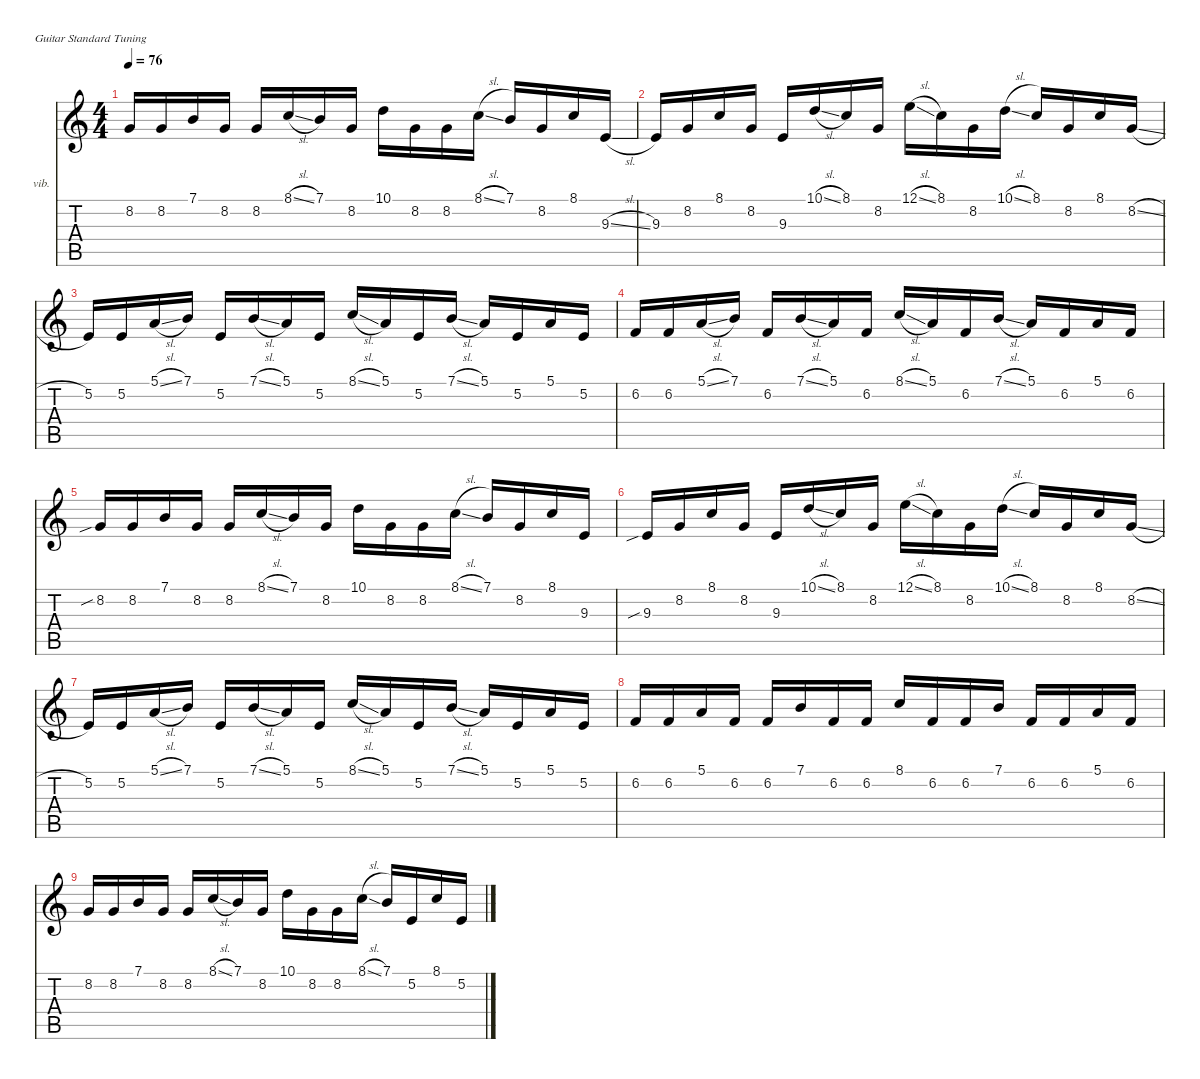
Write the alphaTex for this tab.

\defaultSystemsLayout 4
\hideDynamics
\bracketExtendMode nobrackets
\firstSystemTrackNameOrientation horizontal
\otherSystemsTrackNameOrientation horizontal
\track ("¼üÅÌ1" "vib.") {instrument vibraphone}
\staff {score tabs}
\tuning (E4 B3 G3 D3 A2 E2)
\ts (4 4)
\tempo 76
\clef g2
\ks c
8.2.16{dy f} 8.2.16 7.1.16 8.2.16 8.2.16 8.1{sl}.16 7.1.16 8.2.16 10.1.16 8.2.16 8.2.16 8.1{sl}.16 7.1.16 8.2.16 8.1.16 9.3{sl}.16 |
9.3.16 8.2.16 8.1.16 8.2.16 9.3.16 10.1{sl}.16 8.1.16 8.2.16 12.1{sl}.16 8.1.16 8.2.16 10.1{sl}.16 8.1.16 8.2.16 8.1.16 8.2{sl}.16 |
5.2.16 5.2.16 5.1{sl}.16 7.1.16 5.2.16 7.1{sl}.16 5.1.16 5.2.16 8.1{sl}.16 5.1.16 5.2.16 7.1{sl}.16 5.1.16 5.2.16 5.1.16 5.2.16 |
6.2.16 6.2.16 5.1{sl}.16 7.1.16 6.2.16 7.1{sl}.16 5.1.16 6.2.16 8.1{sl}.16 5.1.16 6.2.16 7.1{sl}.16 5.1.16 6.2.16 5.1.16 6.2.16 |
8.2{sib}.16 8.2.16 7.1.16 8.2.16 8.2.16 8.1{sl}.16 7.1.16 8.2.16 10.1.16 8.2.16 8.2.16 8.1{sl}.16 7.1.16 8.2.16 8.1.16 9.3.16 |
9.3{sib}.16 8.2.16 8.1.16 8.2.16 9.3.16 10.1{sl}.16 8.1.16 8.2.16 12.1{sl}.16 8.1.16 8.2.16 10.1{sl}.16 8.1.16 8.2.16 8.1.16 8.2{sl}.16 |
5.2.16 5.2.16 5.1{sl}.16 7.1.16 5.2.16 7.1{sl}.16 5.1.16 5.2.16 8.1{sl}.16 5.1.16 5.2.16 7.1{sl}.16 5.1.16 5.2.16 5.1.16 5.2.16 |
6.2.16 6.2.16 5.1.16 6.2.16 6.2.16 7.1.16 6.2.16 6.2.16 8.1.16 6.2.16 6.2.16 7.1.16 6.2.16 6.2.16 5.1.16 6.2.16 |
8.2.16 8.2.16 7.1.16 8.2.16 8.2.16 8.1{sl}.16 7.1.16 8.2.16 10.1.16 8.2.16 8.2.16 8.1{sl}.16 7.1.16 5.2.16 8.1.16 5.2.16
